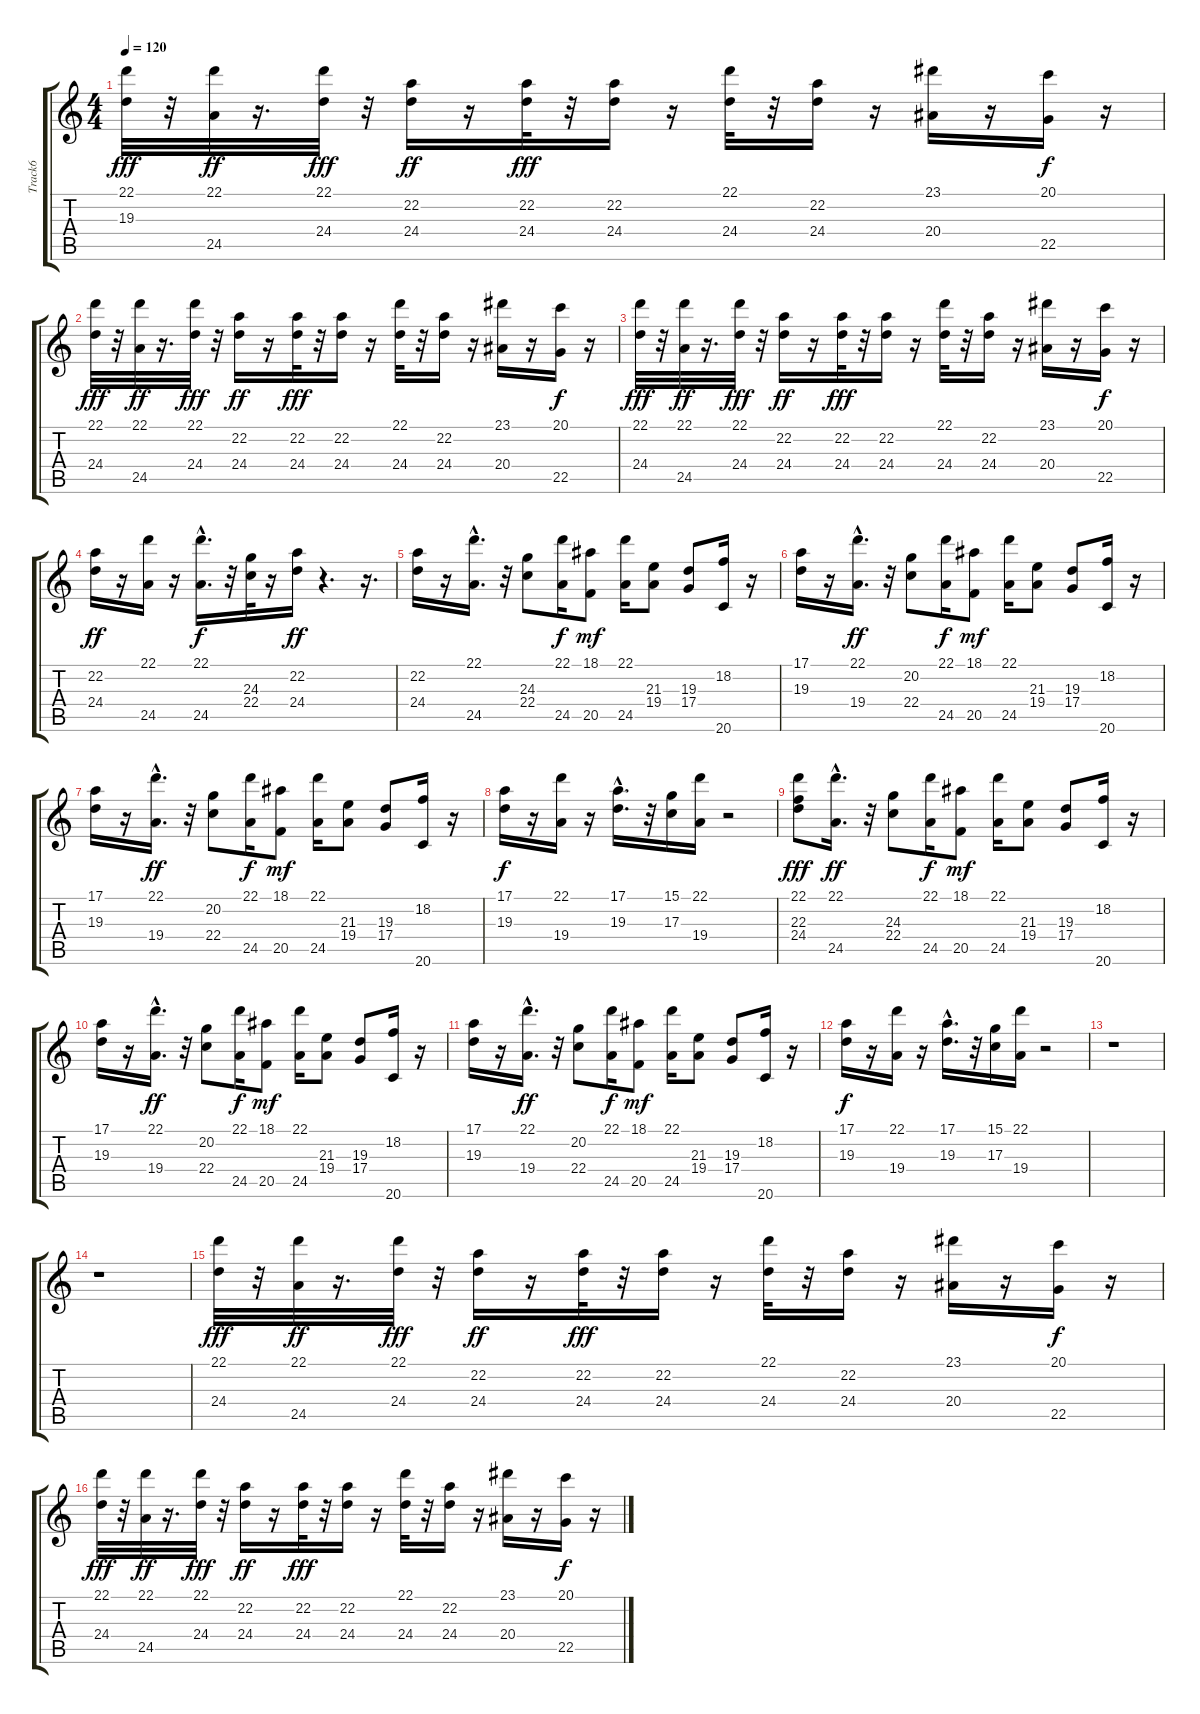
\track ("Track6" "Track6") {instrument lead8bassandlead}
\staff {score tabs}
\tuning (E4 B3 G3 D3 A2 E2) {hide}
\ts (4 4)
\tempo 120
\clef g2
\ks c
(22.1 19.3).32{dy fff} r.32 (22.1 24.5).32{dy ff} r.16{d} (22.1 24.4).32{dy fff} r.32 (22.2 24.4).16{dy ff} r.16 (22.2 24.4).32{dy fff} r.32 (22.2 24.4).16 r.16 (22.1 24.4).32 r.32 (22.2 24.4).16 r.16 (23.1 20.4).16 r.16 (20.1 22.5).16{dy f} r.16 |
(22.1 24.4).32{dy fff} r.32 (22.1 24.5).32{dy ff} r.16{d} (22.1 24.4).32{dy fff} r.32 (22.2 24.4).16{dy ff} r.16 (22.2 24.4).32{dy fff} r.32 (22.2 24.4).16 r.16 (22.1 24.4).32 r.32 (22.2 24.4).16 r.16 (23.1 20.4).16 r.16 (20.1 22.5).16{dy f} r.16 |
(22.1 24.4).32{dy fff} r.32 (22.1 24.5).32{dy ff} r.16{d} (22.1 24.4).32{dy fff} r.32 (22.2 24.4).16{dy ff} r.16 (22.2 24.4).32{dy fff} r.32 (22.2 24.4).16 r.16 (22.1 24.4).32 r.32 (22.2 24.4).16 r.16 (23.1 20.4).16 r.16 (20.1 22.5).16{dy f} r.16 |
(22.2 24.4).16{dy ff} r.16 (22.1 24.5).16 r.16 (22.1{hac} 24.5{hac}).16{d dy f} r.32 (24.3 22.4).32 r.16 (22.2 24.4).16{dy ff} r.4{d} r.16{d} |
(22.2 24.4).16 r.16 (22.1{hac} 24.5{hac}).16{d} r.32 (24.3 22.4).8 (22.1 24.5).16{dy f} (18.1 20.5).8{dy mf} (22.1 24.5).16 (21.3 19.4).8 (19.3 17.4).8 (18.2 20.6).16 r.16 |
(17.1 19.3).16 r.16 (22.1{hac} 19.4{hac}).16{d dy ff} r.32 (20.2 22.4).8 (22.1 24.5).16{dy f} (18.1 20.5).8{dy mf} (22.1 24.5).16 (21.3 19.4).8 (19.3 17.4).8 (18.2 20.6).16 r.16 |
(17.1 19.3).16 r.16 (22.1{hac} 19.4{hac}).16{d dy ff} r.32 (20.2 22.4).8 (22.1 24.5).16{dy f} (18.1 20.5).8{dy mf} (22.1 24.5).16 (21.3 19.4).8 (19.3 17.4).8 (18.2 20.6).16 r.16 |
(17.1 19.3).16{dy f} r.16 (22.1 19.4).16 r.16 (17.1{hac} 19.3{hac}).16{d} r.32 (15.1 17.3).16 (22.1 19.4).16 r.2 |
(22.1 22.3 24.4).8{dy fff} (22.1{hac} 24.5{hac}).16{d dy ff} r.32 (24.3 22.4).8 (22.1 24.5).16{dy f} (18.1 20.5).8{dy mf} (22.1 24.5).16 (21.3 19.4).8 (19.3 17.4).8 (18.2 20.6).16 r.16 |
(17.1 19.3).16 r.16 (22.1{hac} 19.4{hac}).16{d dy ff} r.32 (20.2 22.4).8 (22.1 24.5).16{dy f} (18.1 20.5).8{dy mf} (22.1 24.5).16 (21.3 19.4).8 (19.3 17.4).8 (18.2 20.6).16 r.16 |
(17.1 19.3).16 r.16 (22.1{hac} 19.4{hac}).16{d dy ff} r.32 (20.2 22.4).8 (22.1 24.5).16{dy f} (18.1 20.5).8{dy mf} (22.1 24.5).16 (21.3 19.4).8 (19.3 17.4).8 (18.2 20.6).16 r.16 |
(17.1 19.3).16{dy f} r.16 (22.1 19.4).16 r.16 (17.1{hac} 19.3{hac}).16{d} r.32 (15.1 17.3).16 (22.1 19.4).16 r.2 |
r.1 |
r.1 |
(22.1 24.4).32{dy fff} r.32 (22.1 24.5).32{dy ff} r.16{d} (22.1 24.4).32{dy fff} r.32 (22.2 24.4).16{dy ff} r.16 (22.2 24.4).32{dy fff} r.32 (22.2 24.4).16 r.16 (22.1 24.4).32 r.32 (22.2 24.4).16 r.16 (23.1 20.4).16 r.16 (20.1 22.5).16{dy f} r.16 |
(22.1 24.4).32{dy fff} r.32 (22.1 24.5).32{dy ff} r.16{d} (22.1 24.4).32{dy fff} r.32 (22.2 24.4).16{dy ff} r.16 (22.2 24.4).32{dy fff} r.32 (22.2 24.4).16 r.16 (22.1 24.4).32 r.32 (22.2 24.4).16 r.16 (23.1 20.4).16 r.16 (20.1 22.5).16{dy f} r.16
